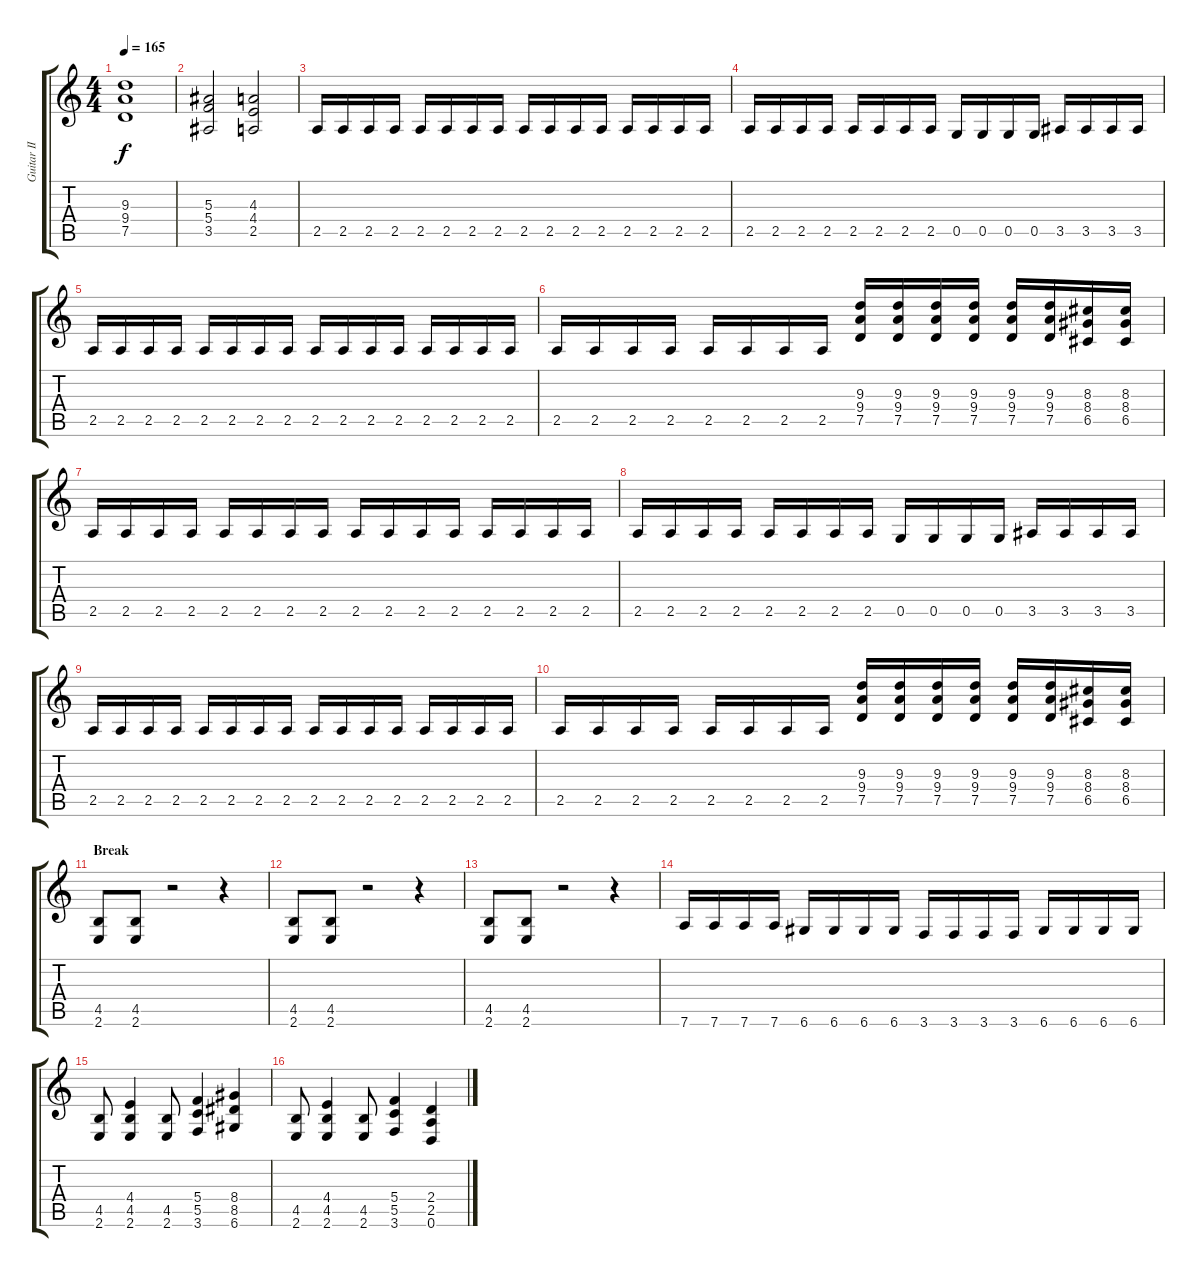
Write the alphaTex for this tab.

\track ("Guitar II" "Guitar II") {instrument distortionguitar}
\staff {score tabs}
\tuning (D4 A3 F3 C3 G2 D2) {hide}
\ts (4 4)
\tempo 165
\clef g2
\ks c
(9.3 9.4 7.5).1{dy f} |
(5.3 5.4 3.5).2 (4.3 4.4 2.5).2 |
2.5.16 2.5.16 2.5.16 2.5.16 2.5.16 2.5.16 2.5.16 2.5.16 2.5.16 2.5.16 2.5.16 2.5.16 2.5.16 2.5.16 2.5.16 2.5.16 |
2.5.16 2.5.16 2.5.16 2.5.16 2.5.16 2.5.16 2.5.16 2.5.16 0.5.16 0.5.16 0.5.16 0.5.16 3.5.16 3.5.16 3.5.16 3.5.16 |
2.5.16 2.5.16 2.5.16 2.5.16 2.5.16 2.5.16 2.5.16 2.5.16 2.5.16 2.5.16 2.5.16 2.5.16 2.5.16 2.5.16 2.5.16 2.5.16 |
2.5.16 2.5.16 2.5.16 2.5.16 2.5.16 2.5.16 2.5.16 2.5.16 (9.3 9.4 7.5).16 (9.3 9.4 7.5).16 (9.3 9.4 7.5).16 (9.3 9.4 7.5).16 (9.3 9.4 7.5).16 (9.3 9.4 7.5).16 (8.3 8.4 6.5).16 (8.3 8.4 6.5).16 |
2.5.16 2.5.16 2.5.16 2.5.16 2.5.16 2.5.16 2.5.16 2.5.16 2.5.16 2.5.16 2.5.16 2.5.16 2.5.16 2.5.16 2.5.16 2.5.16 |
2.5.16 2.5.16 2.5.16 2.5.16 2.5.16 2.5.16 2.5.16 2.5.16 0.5.16 0.5.16 0.5.16 0.5.16 3.5.16 3.5.16 3.5.16 3.5.16 |
2.5.16 2.5.16 2.5.16 2.5.16 2.5.16 2.5.16 2.5.16 2.5.16 2.5.16 2.5.16 2.5.16 2.5.16 2.5.16 2.5.16 2.5.16 2.5.16 |
2.5.16 2.5.16 2.5.16 2.5.16 2.5.16 2.5.16 2.5.16 2.5.16 (9.3 9.4 7.5).16 (9.3 9.4 7.5).16 (9.3 9.4 7.5).16 (9.3 9.4 7.5).16 (9.3 9.4 7.5).16 (9.3 9.4 7.5).16 (8.3 8.4 6.5).16 (8.3 8.4 6.5).16 |
\section ("" "Break")
(4.5 2.6).8 (4.5 2.6).8 r.2 r.4 |
(4.5 2.6).8 (4.5 2.6).8 r.2 r.4 |
(4.5 2.6).8 (4.5 2.6).8 r.2 r.4 |
7.6.16 7.6.16 7.6.16 7.6.16 6.6.16 6.6.16 6.6.16 6.6.16 3.6.16 3.6.16 3.6.16 3.6.16 6.6.16 6.6.16 6.6.16 6.6.16 |
(4.5 2.6).8 (4.4 4.5 2.6).4 (4.5 2.6).8 (5.4 5.5 3.6).4 (8.4 8.5 6.6).4 |
(4.5 2.6).8 (4.4 4.5 2.6).4 (4.5 2.6).8 (5.4 5.5 3.6).4 (2.4 2.5 0.6).4
